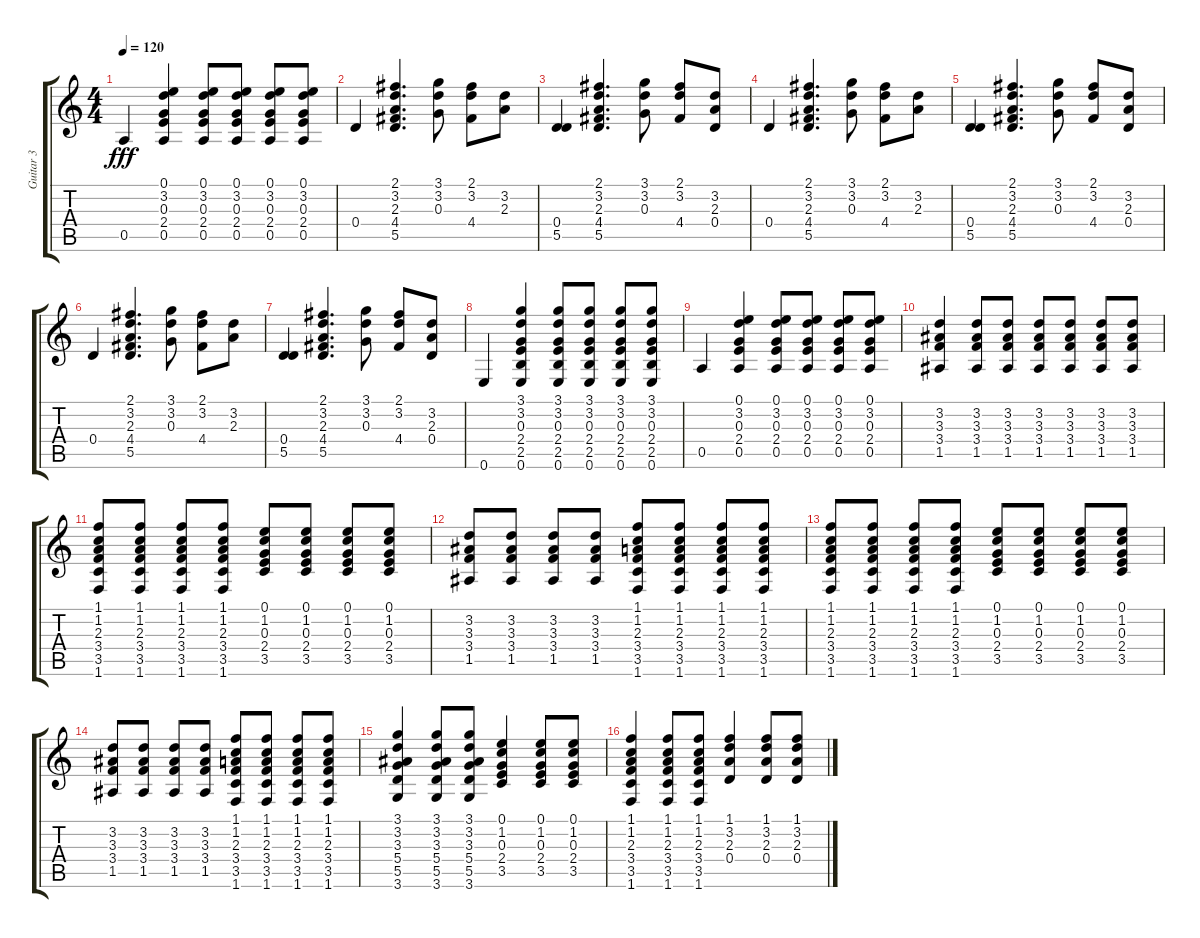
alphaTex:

\track ("Guitar 3" "Guitar 3") {instrument acousticguitarsteel}
\staff {score tabs}
\tuning (E4 B3 G3 D3 A2 E2) {hide}
\ts (4 4)
\tempo 120
\clef g2
\ks c
0.5.4{dy fff} (0.1 3.2 0.3 2.4 0.5).4 (0.1 3.2 0.3 2.4 0.5).8 (0.1 3.2 0.3 2.4 0.5).8 (0.1 3.2 0.3 2.4 0.5).8 (0.1 3.2 0.3 2.4 0.5).8 |
0.4.4 (2.1 3.2 2.3 4.4 5.5).4{d} (3.1 3.2 0.3).8 (2.1 3.2 4.4).8 (3.2 2.3).8 |
(0.4 5.5).4 (2.1 3.2 2.3 4.4 5.5).4{d} (3.1 3.2 0.3).8 (2.1 3.2 4.4).8 (3.2 2.3 0.4).8 |
0.4.4 (2.1 3.2 2.3 4.4 5.5).4{d} (3.1 3.2 0.3).8 (2.1 3.2 4.4).8 (3.2 2.3).8 |
(0.4 5.5).4 (2.1 3.2 2.3 4.4 5.5).4{d} (3.1 3.2 0.3).8 (2.1 3.2 4.4).8 (3.2 2.3 0.4).8 |
0.4.4 (2.1 3.2 2.3 4.4 5.5).4{d} (3.1 3.2 0.3).8 (2.1 3.2 4.4).8 (3.2 2.3).8 |
(0.4 5.5).4 (2.1 3.2 2.3 4.4 5.5).4{d} (3.1 3.2 0.3).8 (2.1 3.2 4.4).8 (3.2 2.3 0.4).8 |
0.6.4 (3.1 3.2 0.3 2.4 2.5 0.6).4 (3.1 3.2 0.3 2.4 2.5 0.6).8 (3.1 3.2 0.3 2.4 2.5 0.6).8 (3.1 3.2 0.3 2.4 2.5 0.6).8 (3.1 3.2 0.3 2.4 2.5 0.6).8 |
0.5.4 (0.1 3.2 0.3 2.4 0.5).4 (0.1 3.2 0.3 2.4 0.5).8 (0.1 3.2 0.3 2.4 0.5).8 (0.1 3.2 0.3 2.4 0.5).8 (0.1 3.2 0.3 2.4 0.5).8 |
(3.2 3.3 3.4 1.5).4 (3.2 3.3 3.4 1.5).8 (3.2 3.3 3.4 1.5).8 (3.2 3.3 3.4 1.5).8 (3.2 3.3 3.4 1.5).8 (3.2 3.3 3.4 1.5).8 (3.2 3.3 3.4 1.5).8 |
(1.1 1.2 2.3 3.4 3.5 1.6).8 (1.1 1.2 2.3 3.4 3.5 1.6).8 (1.1 1.2 2.3 3.4 3.5 1.6).8 (1.1 1.2 2.3 3.4 3.5 1.6).8 (0.1 1.2 0.3 2.4 3.5).8 (0.1 1.2 0.3 2.4 3.5).8 (0.1 1.2 0.3 2.4 3.5).8 (0.1 1.2 0.3 2.4 3.5).8 |
(3.2 3.3 3.4 1.5).8 (3.2 3.3 3.4 1.5).8 (3.2 3.3 3.4 1.5).8 (3.2 3.3 3.4 1.5).8 (1.1 1.2 2.3 3.4 3.5 1.6).8 (1.1 1.2 2.3 3.4 3.5 1.6).8 (1.1 1.2 2.3 3.4 3.5 1.6).8 (1.1 1.2 2.3 3.4 3.5 1.6).8 |
(1.1 1.2 2.3 3.4 3.5 1.6).8 (1.1 1.2 2.3 3.4 3.5 1.6).8 (1.1 1.2 2.3 3.4 3.5 1.6).8 (1.1 1.2 2.3 3.4 3.5 1.6).8 (0.1 1.2 0.3 2.4 3.5).8 (0.1 1.2 0.3 2.4 3.5).8 (0.1 1.2 0.3 2.4 3.5).8 (0.1 1.2 0.3 2.4 3.5).8 |
(3.2 3.3 3.4 1.5).8 (3.2 3.3 3.4 1.5).8 (3.2 3.3 3.4 1.5).8 (3.2 3.3 3.4 1.5).8 (1.1 1.2 2.3 3.4 3.5 1.6).8 (1.1 1.2 2.3 3.4 3.5 1.6).8 (1.1 1.2 2.3 3.4 3.5 1.6).8 (1.1 1.2 2.3 3.4 3.5 1.6).8 |
(3.1 3.2 3.3 5.4 5.5 3.6).4 (3.1 3.2 3.3 5.4 5.5 3.6).8 (3.1 3.2 3.3 5.4 5.5 3.6).8 (0.1 1.2 0.3 2.4 3.5).4 (0.1 1.2 0.3 2.4 3.5).8 (0.1 1.2 0.3 2.4 3.5).8 |
(1.1 1.2 2.3 3.4 3.5 1.6).4 (1.1 1.2 2.3 3.4 3.5 1.6).8 (1.1 1.2 2.3 3.4 3.5 1.6).8 (1.1 3.2 2.3 0.4).4 (1.1 3.2 2.3 0.4).8 (1.1 3.2 2.3 0.4).8
